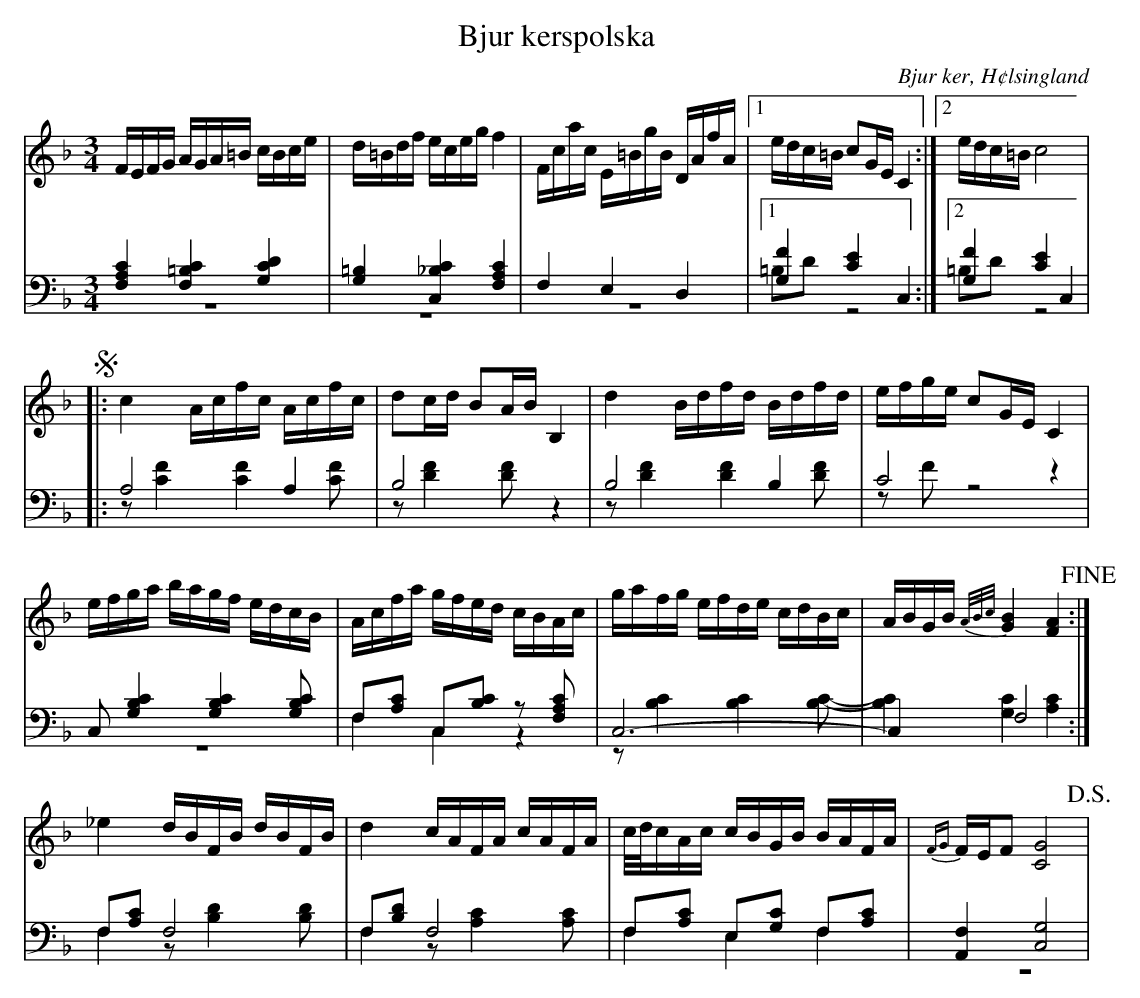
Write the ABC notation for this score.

X:1
T: Bjur kerspolska
O: Bjur ker, H¢lsingland
M: 3/4
L: 1/16
K: F
V:1
V:2
V:3 merge
V:1
FEFG AGA=B cBce|d=Bdf eceg f4|Fcac E=BgB DAfA|1 edc=B c2GE C4:|2 edc=B c8 |
!segno! |:c4 Acfc Acfc|d2cd B2AB B,4|d4 Bdfd Bdfd|efge c2GE C4|
efga bagf edcB|Acfa gfed cBAc|gafg efde cdBc|ABGB {A/B/c/}[G4B4] [F4A4] !fine!:|
_e4 dBFB dBFB|d4 cAFA cAFA|c/d/cAc cBGB BAFA|{FG}FEF2 [C8G8] !D.S.!|
V:2 clef=bass
[F,4A,4C4] [F,4=B,4C4] [G,4C4D4]|[G,4=B,4] [C,4_B,4C4] [F,4A,4C4]|F,4 E,4 D,4|1 [G,4F4] [C4E4] C,4:|2 [G,4F4] [C4E4] C,4 |
|:A,8 A,4|B,8 z4|B,8  B,4|C8 z4|
C,2 [G,4B,4C4] [G,4B,4C4] [G,2B,2C2]|F,2[A,2C2] C,2[B,2C2] z2 [F,2A,2C2]|C,12-|C,4 F,8:|
F,2[A,2C2] F,8|F,2[B,2D2] F,8|F,2[A,2C2] E,2[G,2C2] F,2[A,2C2]|[A,,4F,4] [C,8G,8] |
V:3 clef=bass
z12|z12|z12|1 =B,2D2 z8:|2 =B,2D2 z8|
|:z2 [C4F4] [C4F4] [C2F2]|z2 [D4F4] [D2F2] z4|z2 [D4F4] [D4F4] [D2F2]|z2 F2 z8|
z12|F,4 C,4 z4|z2 [B,4C4] [B,4C4] [B,2C2]-|[B,4C4] [G,4C4] [A,4C4]:|
F,4 z2 [B,4D4] [B,2D2]|F,4 z2 [A,4C4] [A,2C2]|F,4 E,4 F,4|z12|
